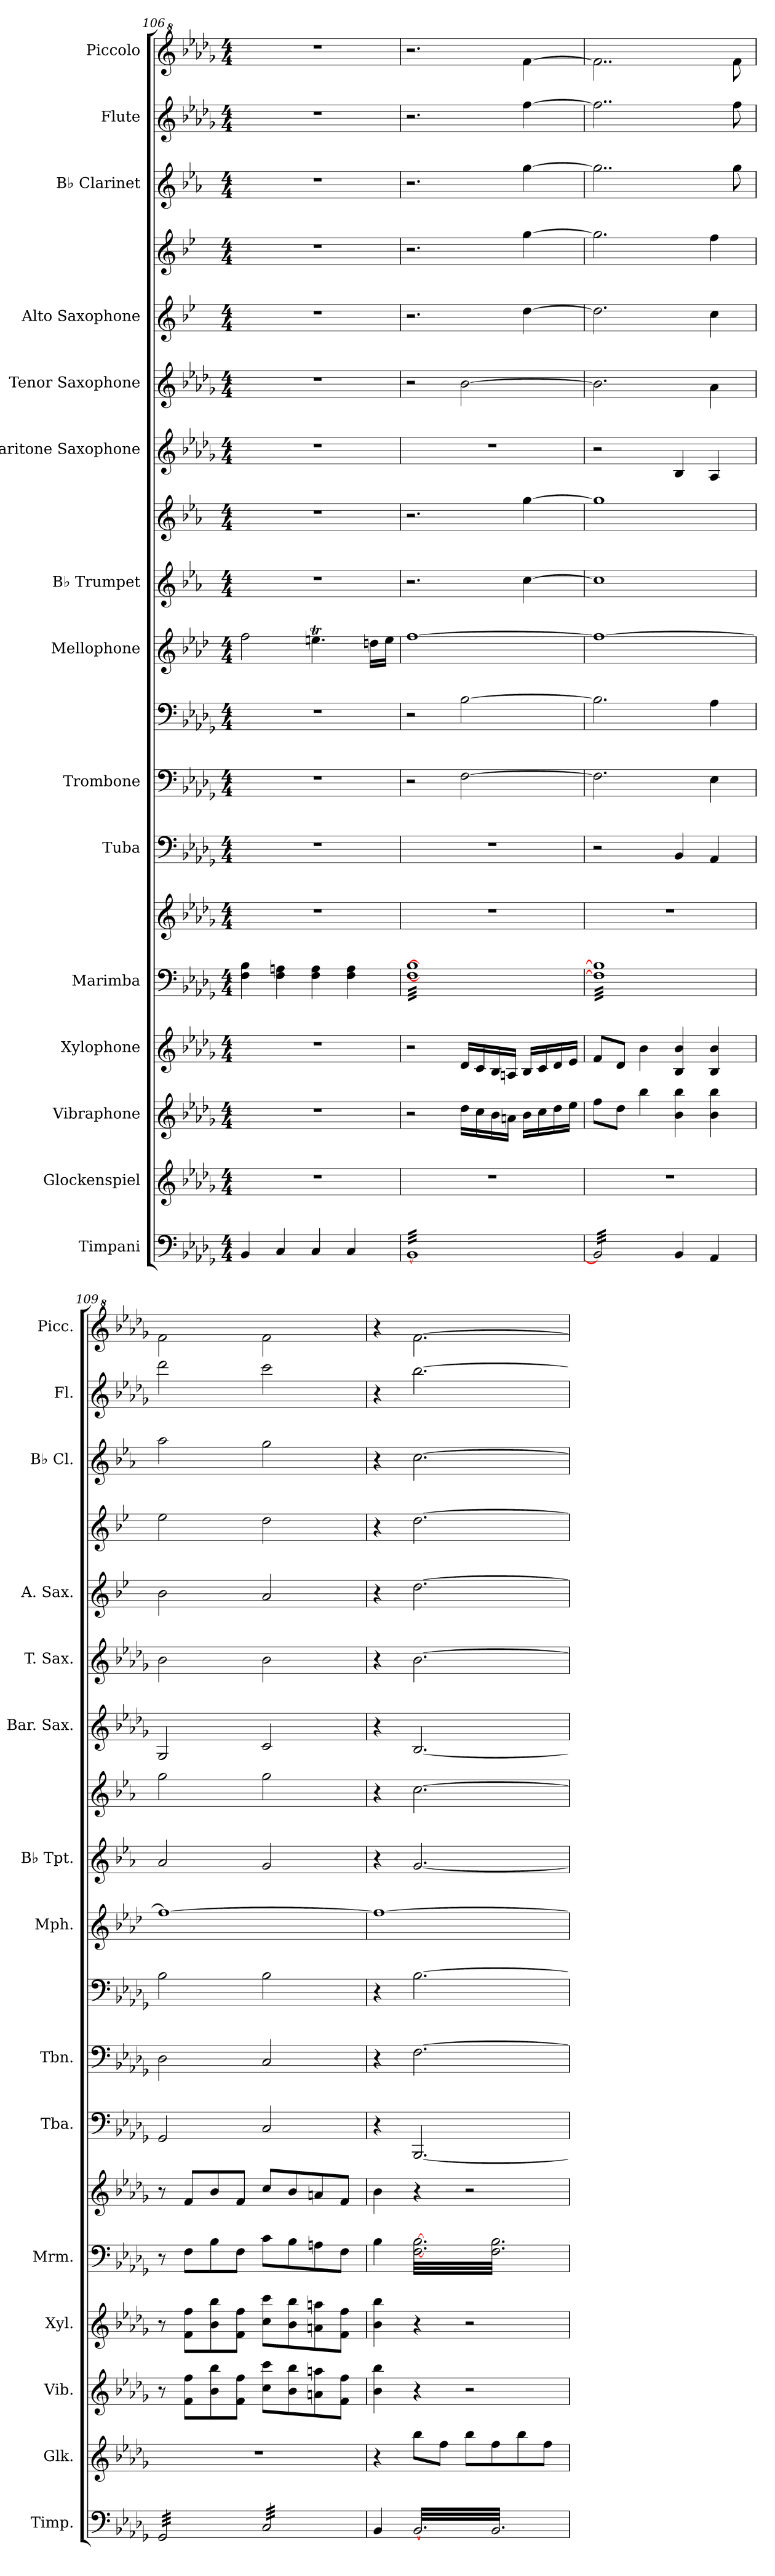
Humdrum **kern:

**kern	**kern	**kern	**kern	**kern	**kern	**kern	**kern	**kern	**kern	**kern	**kern	**kern	**kern	**kern	**kern	**kern	**kern	**kern
*part15	*part14	*part13	*part12	*part11	*part11	*part10	*part9	*part9	*part8	*part7	*part7	*part6	*part5	*part4	*part4	*part3	*part2	*part1
*staff19	*staff18	*staff17	*staff16	*staff15	*staff14	*staff13	*staff12	*staff11	*staff10	*staff9	*staff8	*staff7	*staff6	*staff5	*staff4	*staff3	*staff2	*staff1
*I"Timpani	*I"Glockenspiel	*I"Vibraphone	*I"Xylophone	*I"Marimba	*	*I"Tuba	*I"Trombone	*	*I"Mellophone	*I"B♭ Trumpet	*	*I"Baritone Saxophone	*I"Tenor Saxophone	*I"Alto Saxophone	*	*I"B♭ Clarinet	*I"Flute	*I"Piccolo
*I'Timp.	*I'Glk.	*I'Vib.	*I'Xyl.	*I'Mrm.	*	*I'Tba.	*I'Tbn.	*	*I'Mph.	*I'B♭ Tpt.	*	*I'Bar. Sax.	*I'T. Sax.	*I'A. Sax.	*	*I'B♭ Cl.	*I'Fl.	*I'Picc.
*clefF4	*clefG2	*clefG2	*clefG2	*clefF4	*clefG2	*clefF4	*clefF4	*clefF4	*clefG2	*clefG2	*clefG2	*clefG2	*clefG2	*clefG2	*clefG2	*clefG2	*clefG2	*clefG^2
*	*ITrd-14c-24	*	*ITrd-7c-12	*	*	*	*	*	*ITrd4c7	*ITrd1c2	*ITrd1c2	*ITrd12c21	*ITrd8c14	*ITrd5c9	*ITrd5c9	*ITrd1c2	*	*ITrd-7c-12
*k[b-e-a-d-g-]	*k[b-e-a-d-g-]	*k[b-e-a-d-g-]	*k[b-e-a-d-g-]	*k[b-e-a-d-g-]	*k[b-e-a-d-g-]	*k[b-e-a-d-g-]	*k[b-e-a-d-g-]	*k[b-e-a-d-g-]	*k[b-e-a-d-g-]	*k[b-e-a-d-g-]	*k[b-e-a-d-g-]	*k[b-e-a-d-g-]	*k[b-e-a-d-g-]	*k[b-e-a-d-g-]	*k[b-e-a-d-g-]	*k[b-e-a-d-g-]	*k[b-e-a-d-g-]	*k[b-e-a-d-g-]
*M4/4	*M4/4	*M4/4	*M4/4	*M4/4	*M4/4	*M4/4	*M4/4	*M4/4	*M4/4	*M4/4	*M4/4	*M4/4	*M4/4	*M4/4	*M4/4	*M4/4	*M4/4	*M4/4
=106	=106	=106	=106	=106	=106	=106	=106	=106	=106	=106	=106	=106	=106	=106	=106	=106	=106	=106
4BB-/	1r	1r	1r	4F\ 4B-\	1r	1r	1r	1r	2b-\	1r	1r	1r	1r	1r	1r	1r	1r	1r
4C/	.	.	.	4F\ 4An\	.	.	.	.	.	.	.	.	.	.	.	.	.	.
4C/	.	.	.	4F\ 4A\	.	.	.	.	4.ant\	.	.	.	.	.	.	.	.	.
4C/	.	.	.	4F\ 4A\	.	.	.	.	.	.	.	.	.	.	.	.	.	.
.	.	.	.	.	.	.	.	.	16gn\LL	.	.	.	.	.	.	.	.	.
.	.	.	.	.	.	.	.	.	16a\JJ	.	.	.	.	.	.	.	.	.
!!LO:PB:g=z
=107	=107	=107	=107	=107	=107	=107	=107	=107	=107	=107	=107	=107	=107	=107	=107	=107	=107	=107
*tremolo	*	*	*	*	*	*	*	*	*	*	*	*	*	*	*	*	*	*
*	*	*	*	*tremolo	*	*	*	*	*	*	*	*	*	*	*	*	*	*
[32BB-LLL	1r	2r	2r	[32F [32B-LLL	1r	1r	2r	2r	[1b-	2.r	2.r	1r	2r	2.r	2.r	2.r	2.r	2.r
32BB-	.	.	.	32F 32B-	.	.	.	.	.	.	.	.	.	.	.	.	.	.
32BB-	.	.	.	32F 32B-	.	.	.	.	.	.	.	.	.	.	.	.	.	.
32BB-	.	.	.	32F 32B-	.	.	.	.	.	.	.	.	.	.	.	.	.	.
32BB-	.	.	.	32F 32B-	.	.	.	.	.	.	.	.	.	.	.	.	.	.
32BB-	.	.	.	32F 32B-	.	.	.	.	.	.	.	.	.	.	.	.	.	.
32BB-	.	.	.	32F 32B-	.	.	.	.	.	.	.	.	.	.	.	.	.	.
32BB-	.	.	.	32F 32B-	.	.	.	.	.	.	.	.	.	.	.	.	.	.
32BB-	.	.	.	32F 32B-	.	.	.	.	.	.	.	.	.	.	.	.	.	.
32BB-	.	.	.	32F 32B-	.	.	.	.	.	.	.	.	.	.	.	.	.	.
32BB-	.	.	.	32F 32B-	.	.	.	.	.	.	.	.	.	.	.	.	.	.
32BB-	.	.	.	32F 32B-	.	.	.	.	.	.	.	.	.	.	.	.	.	.
32BB-	.	.	.	32F 32B-	.	.	.	.	.	.	.	.	.	.	.	.	.	.
32BB-	.	.	.	32F 32B-	.	.	.	.	.	.	.	.	.	.	.	.	.	.
32BB-	.	.	.	32F 32B-	.	.	.	.	.	.	.	.	.	.	.	.	.	.
32BB-	.	.	.	32F 32B-	.	.	.	.	.	.	.	.	.	.	.	.	.	.
32BB-	.	16dd-\LL	16dd-/LL	32F 32B-	.	.	[2F\	[2B-\	.	.	.	.	[2B-\	.	.	.	.	.
32BB-	.	.	.	32F 32B-	.	.	.	.	.	.	.	.	.	.	.	.	.	.
32BB-	.	16cc\	16cc/	32F 32B-	.	.	.	.	.	.	.	.	.	.	.	.	.	.
32BB-	.	.	.	32F 32B-	.	.	.	.	.	.	.	.	.	.	.	.	.	.
32BB-	.	16b-\	16b-/	32F 32B-	.	.	.	.	.	.	.	.	.	.	.	.	.	.
32BB-	.	.	.	32F 32B-	.	.	.	.	.	.	.	.	.	.	.	.	.	.
32BB-	.	16an\JJ	16an/JJ	32F 32B-	.	.	.	.	.	.	.	.	.	.	.	.	.	.
32BB-	.	.	.	32F 32B-	.	.	.	.	.	.	.	.	.	.	.	.	.	.
32BB-	.	16b-\LL	16b-/LL	32F 32B-	.	.	.	.	.	[4b-\	[4ff\	.	.	[4f\	[4b-\	[4ff\	[4ff\	[4fff\
32BB-	.	.	.	32F 32B-	.	.	.	.	.	.	.	.	.	.	.	.	.	.
32BB-	.	16cc\	16cc/	32F 32B-	.	.	.	.	.	.	.	.	.	.	.	.	.	.
32BB-	.	.	.	32F 32B-	.	.	.	.	.	.	.	.	.	.	.	.	.	.
32BB-	.	16dd-\	16dd-/	32F 32B-	.	.	.	.	.	.	.	.	.	.	.	.	.	.
32BB-	.	.	.	32F 32B-	.	.	.	.	.	.	.	.	.	.	.	.	.	.
32BB-	.	16ee-\JJ	16ee-/JJ	32F 32B-	.	.	.	.	.	.	.	.	.	.	.	.	.	.
32BB-JJJ	.	.	.	32F 32B-JJJ	.	.	.	.	.	.	.	.	.	.	.	.	.	.
=108	=108	=108	=108	=108	=108	=108	=108	=108	=108	=108	=108	=108	=108	=108	=108	=108	=108	=108
32BB-/]LLL	1r	8ff\L	8ff/L	32F] 32B-]LLL	1r	2r	2.F\]	2.B-\]	1b-_	1b-]	1ff]	2r	2.B-\]	2.f\]	2.b-\]	2..ff\]	2..ff\]	2..fff\]
32BB-/	.	.	.	32F 32B-	.	.	.	.	.	.	.	.	.	.	.	.	.	.
32BB-/	.	.	.	32F 32B-	.	.	.	.	.	.	.	.	.	.	.	.	.	.
32BB-/	.	.	.	32F 32B-	.	.	.	.	.	.	.	.	.	.	.	.	.	.
32BB-/	.	8dd-\J	8dd-/J	32F 32B-	.	.	.	.	.	.	.	.	.	.	.	.	.	.
32BB-/	.	.	.	32F 32B-	.	.	.	.	.	.	.	.	.	.	.	.	.	.
32BB-/	.	.	.	32F 32B-	.	.	.	.	.	.	.	.	.	.	.	.	.	.
32BB-/	.	.	.	32F 32B-	.	.	.	.	.	.	.	.	.	.	.	.	.	.
32BB-/	.	4bb-\	4bb-\	32F 32B-	.	.	.	.	.	.	.	.	.	.	.	.	.	.
32BB-/	.	.	.	32F 32B-	.	.	.	.	.	.	.	.	.	.	.	.	.	.
32BB-/	.	.	.	32F 32B-	.	.	.	.	.	.	.	.	.	.	.	.	.	.
32BB-/	.	.	.	32F 32B-	.	.	.	.	.	.	.	.	.	.	.	.	.	.
32BB-/	.	.	.	32F 32B-	.	.	.	.	.	.	.	.	.	.	.	.	.	.
32BB-/	.	.	.	32F 32B-	.	.	.	.	.	.	.	.	.	.	.	.	.	.
32BB-/	.	.	.	32F 32B-	.	.	.	.	.	.	.	.	.	.	.	.	.	.
32BB-/JJJ	.	.	.	32F 32B-	.	.	.	.	.	.	.	.	.	.	.	.	.	.
*Xtremolo	*	*	*	*	*	*	*	*	*	*	*	*	*	*	*	*	*	*
4BB-/	.	4b-\ 4bb-\	4b-/ 4bb-/	32F 32B-	.	4BB-/	.	.	.	.	.	4BB-/	.	.	.	.	.	.
.	.	.	.	32F 32B-	.	.	.	.	.	.	.	.	.	.	.	.	.	.
.	.	.	.	32F 32B-	.	.	.	.	.	.	.	.	.	.	.	.	.	.
.	.	.	.	32F 32B-	.	.	.	.	.	.	.	.	.	.	.	.	.	.
.	.	.	.	32F 32B-	.	.	.	.	.	.	.	.	.	.	.	.	.	.
.	.	.	.	32F 32B-	.	.	.	.	.	.	.	.	.	.	.	.	.	.
.	.	.	.	32F 32B-	.	.	.	.	.	.	.	.	.	.	.	.	.	.
.	.	.	.	32F 32B-	.	.	.	.	.	.	.	.	.	.	.	.	.	.
4AA-/	.	4b-\ 4bb-\	4b-/ 4bb-/	32F 32B-	.	4AA-/	4E-\	4A-\	.	.	.	4AA-/	4A-\	4e-\	4a-\	.	.	.
.	.	.	.	32F 32B-	.	.	.	.	.	.	.	.	.	.	.	.	.	.
.	.	.	.	32F 32B-	.	.	.	.	.	.	.	.	.	.	.	.	.	.
.	.	.	.	32F 32B-	.	.	.	.	.	.	.	.	.	.	.	.	.	.
.	.	.	.	32F 32B-	.	.	.	.	.	.	.	.	.	.	.	8ff\	8ff\	8fff\
.	.	.	.	32F 32B-	.	.	.	.	.	.	.	.	.	.	.	.	.	.
.	.	.	.	32F 32B-	.	.	.	.	.	.	.	.	.	.	.	.	.	.
.	.	.	.	32F 32B-JJJ	.	.	.	.	.	.	.	.	.	.	.	.	.	.
*	*	*	*	*Xtremolo	*	*	*	*	*	*	*	*	*	*	*	*	*	*
=109	=109	=109	=109	=109	=109	=109	=109	=109	=109	=109	=109	=109	=109	=109	=109	=109	=109	=109
*tremolo	*	*	*	*	*	*	*	*	*	*	*	*	*	*	*	*	*	*
32GG-/LLL	1r	8r	8r	8r	8r	2GG-/	2D-\	2B-\	1b-_	2g-/	2ff\	2GG-/	2B-\	2d-\	2g-\	2gg-\	2ddd-\	2fff\
32GG-/	.	.	.	.	.	.	.	.	.	.	.	.	.	.	.	.	.	.
32GG-/	.	.	.	.	.	.	.	.	.	.	.	.	.	.	.	.	.	.
32GG-/	.	.	.	.	.	.	.	.	.	.	.	.	.	.	.	.	.	.
32GG-/	.	8f\ 8ff\L	8ff\ 8fff\L	8F\L	8f/L	.	.	.	.	.	.	.	.	.	.	.	.	.
32GG-/	.	.	.	.	.	.	.	.	.	.	.	.	.	.	.	.	.	.
32GG-/	.	.	.	.	.	.	.	.	.	.	.	.	.	.	.	.	.	.
32GG-/	.	.	.	.	.	.	.	.	.	.	.	.	.	.	.	.	.	.
32GG-/	.	8b-\ 8bb-\	8bb-\ 8bbb-\	8B-\	8b-/	.	.	.	.	.	.	.	.	.	.	.	.	.
32GG-/	.	.	.	.	.	.	.	.	.	.	.	.	.	.	.	.	.	.
32GG-/	.	.	.	.	.	.	.	.	.	.	.	.	.	.	.	.	.	.
32GG-/	.	.	.	.	.	.	.	.	.	.	.	.	.	.	.	.	.	.
32GG-/	.	8f\ 8ff\J	8ff\ 8fff\J	8F\J	8f/J	.	.	.	.	.	.	.	.	.	.	.	.	.
32GG-/	.	.	.	.	.	.	.	.	.	.	.	.	.	.	.	.	.	.
32GG-/	.	.	.	.	.	.	.	.	.	.	.	.	.	.	.	.	.	.
32GG-/JJJ	.	.	.	.	.	.	.	.	.	.	.	.	.	.	.	.	.	.
32C/LLL	.	8cc\ 8ccc\L	8ccc\ 8cccc\L	8c\L	8cc/L	2C/	2C/	2B-\	.	2f/	2ff\	2C/	2B-\	2c/	2f\	2ff\	2ccc\	2fff\
32C/	.	.	.	.	.	.	.	.	.	.	.	.	.	.	.	.	.	.
32C/	.	.	.	.	.	.	.	.	.	.	.	.	.	.	.	.	.	.
32C/	.	.	.	.	.	.	.	.	.	.	.	.	.	.	.	.	.	.
32C/	.	8b-\ 8bb-\	8bb-\ 8bbb-\	8B-\	8b-/	.	.	.	.	.	.	.	.	.	.	.	.	.
32C/	.	.	.	.	.	.	.	.	.	.	.	.	.	.	.	.	.	.
32C/	.	.	.	.	.	.	.	.	.	.	.	.	.	.	.	.	.	.
32C/	.	.	.	.	.	.	.	.	.	.	.	.	.	.	.	.	.	.
32C/	.	8an\ 8aan\	8aan\ 8aaan\	8An\	8an/	.	.	.	.	.	.	.	.	.	.	.	.	.
32C/	.	.	.	.	.	.	.	.	.	.	.	.	.	.	.	.	.	.
32C/	.	.	.	.	.	.	.	.	.	.	.	.	.	.	.	.	.	.
32C/	.	.	.	.	.	.	.	.	.	.	.	.	.	.	.	.	.	.
32C/	.	8f\ 8ff\J	8ff\ 8fff\J	8F\J	8f/J	.	.	.	.	.	.	.	.	.	.	.	.	.
32C/	.	.	.	.	.	.	.	.	.	.	.	.	.	.	.	.	.	.
32C/	.	.	.	.	.	.	.	.	.	.	.	.	.	.	.	.	.	.
32C/JJJ	.	.	.	.	.	.	.	.	.	.	.	.	.	.	.	.	.	.
*Xtremolo	*	*	*	*	*	*	*	*	*	*	*	*	*	*	*	*	*	*
=110	=110	=110	=110	=110	=110	=110	=110	=110	=110	=110	=110	=110	=110	=110	=110	=110	=110	=110
4BB-/	4r	4b-\ 4bb-\	4bb-\ 4bbb-\	4B-\	4b-\	4r	4r	4r	1b-_	4r	4r	4r	4r	4r	4r	4r	4r	4r
*tremolo	*	*	*	*	*	*	*	*	*	*	*	*	*	*	*	*	*	*
*	*	*	*	*tremolo	*	*	*	*	*	*	*	*	*	*	*	*	*	*
[32BB-/LLL	8bbbb-\L	4r	4r	[32F\ [32B-\LLL	4r	[2.BBB-/	[2.F\	[2.B-\	.	[2.f/	[2.b-\	[2.BB-/	[2.B-\	[2.f\	[2.f\	[2.b-\	[2.bb-\	[2.fff\
32BB-/	.	.	.	32F\ 32B-\	.	.	.	.	.	.	.	.	.	.	.	.	.	.
32BB-/	.	.	.	32F\ 32B-\	.	.	.	.	.	.	.	.	.	.	.	.	.	.
32BB-/	.	.	.	32F\ 32B-\	.	.	.	.	.	.	.	.	.	.	.	.	.	.
32BB-/	8ffff\J	.	.	32F\ 32B-\	.	.	.	.	.	.	.	.	.	.	.	.	.	.
32BB-/	.	.	.	32F\ 32B-\	.	.	.	.	.	.	.	.	.	.	.	.	.	.
32BB-/	.	.	.	32F\ 32B-\	.	.	.	.	.	.	.	.	.	.	.	.	.	.
32BB-/	.	.	.	32F\ 32B-\	.	.	.	.	.	.	.	.	.	.	.	.	.	.
32BB-/	8bbbb-\L	2r	2r	32F\ 32B-\	2r	.	.	.	.	.	.	.	.	.	.	.	.	.
32BB-/	.	.	.	32F\ 32B-\	.	.	.	.	.	.	.	.	.	.	.	.	.	.
32BB-/	.	.	.	32F\ 32B-\	.	.	.	.	.	.	.	.	.	.	.	.	.	.
32BB-/	.	.	.	32F\ 32B-\	.	.	.	.	.	.	.	.	.	.	.	.	.	.
32BB-/	8ffff\	.	.	32F\ 32B-\	.	.	.	.	.	.	.	.	.	.	.	.	.	.
32BB-/	.	.	.	32F\ 32B-\	.	.	.	.	.	.	.	.	.	.	.	.	.	.
32BB-/	.	.	.	32F\ 32B-\	.	.	.	.	.	.	.	.	.	.	.	.	.	.
32BB-/	.	.	.	32F\ 32B-\	.	.	.	.	.	.	.	.	.	.	.	.	.	.
32BB-/	8bbbb-\	.	.	32F\ 32B-\	.	.	.	.	.	.	.	.	.	.	.	.	.	.
32BB-/	.	.	.	32F\ 32B-\	.	.	.	.	.	.	.	.	.	.	.	.	.	.
32BB-/	.	.	.	32F\ 32B-\	.	.	.	.	.	.	.	.	.	.	.	.	.	.
32BB-/	.	.	.	32F\ 32B-\	.	.	.	.	.	.	.	.	.	.	.	.	.	.
32BB-/	8ffff\J	.	.	32F\ 32B-\	.	.	.	.	.	.	.	.	.	.	.	.	.	.
32BB-/	.	.	.	32F\ 32B-\	.	.	.	.	.	.	.	.	.	.	.	.	.	.
32BB-/	.	.	.	32F\ 32B-\	.	.	.	.	.	.	.	.	.	.	.	.	.	.
32BB-/JJJ	.	.	.	32F\ 32B-\JJJ	.	.	.	.	.	.	.	.	.	.	.	.	.	.
*	*	*	*	*Xtremolo	*	*	*	*	*	*	*	*	*	*	*	*	*	*
*Xtremolo	*	*	*	*	*	*	*	*	*	*	*	*	*	*	*	*	*	*
=	=	=	=	=	=	=	=	=	=	=	=	=	=	=	=	=	=	=
*-	*-	*-	*-	*-	*-	*-	*-	*-	*-	*-	*-	*-	*-	*-	*-	*-	*-	*-
